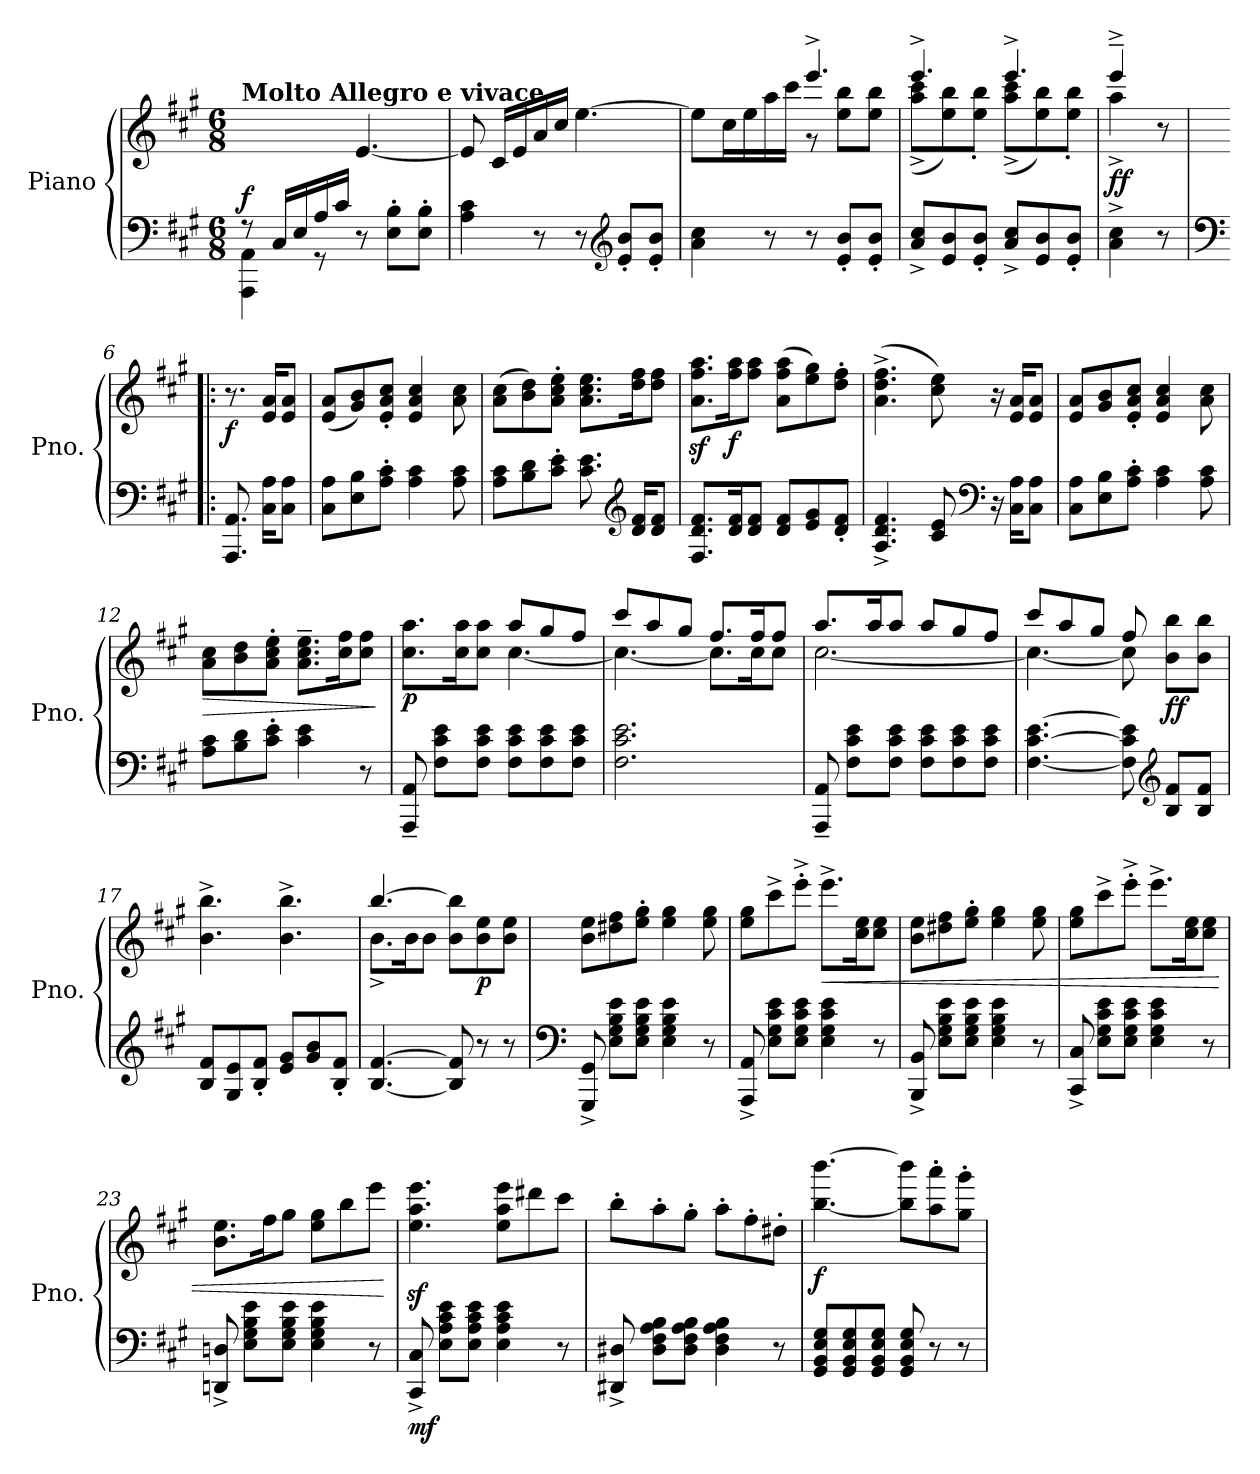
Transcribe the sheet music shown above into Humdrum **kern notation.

**kern	**kern	**dynam
*part1	*part1	*part1
*staff2	*staff1	*staff1/2
*I"Piano	*	*
*I'Pno.	*	*
*clefF4	*clefG2	*
*k[f#c#g#]	*k[f#c#g#]	*
*M6/8	*M6/8	*
=1	=1	=1
*^	*	*
!	!	!LO:TX:a:B:t=Molto Allegro e vivace	!
!	!	!	!LO:DY:a=2
8r	4AAA\ 4AA\	4.ryy	f
16C#/LL	.	.	.
16E/	.	.	.
16A/	8r	.	.
16c#/JJ	.	.	.
8r	8ryy	[4.e/	.
8E\' 8B\'L	4rEEyy	.	.
8E\' 8B\'J	.	.	.
*v	*v	*	*
=2	=2	=2
4A\ 4c#\	8e/]	.
.	16c#/LL	.
.	16e/	.
8r	16a/	.
.	16cc#/JJ	.
8r	[4.ee\	.
*clefG2	*	*
8e/' 8b/'L	.	.
8e/' 8b/'J	.	.
=3	=3	=3
*	*^	*
4a\ 4cc#\	4.rffyy	8ee\L]	.
.	.	16cc#\L	.
.	.	16ee\	.
8r	.	16aa\	.
.	.	16ccc#\JJ	.
8r	4.eee^/	8r	.
8e/' 8b/'L	.	8ee\ 8bb\L	.
8e/' 8b/'J	.	8ee\ 8bb\J	.
=4	=4	=4	=4
8a/^ 8cc#/^L	4.eee^/	(8aa\^ 8ccc#\^L	.
8e/ 8b/	.	8ee\ 8bb\)	.
8e/' 8b/'J	.	8ee\' 8bb\'J	.
8a/^ 8cc#/^L	4.eee^/	(8aa\^ 8ccc#\^L	.
*	*MM146	*	*
8e/ 8b/	.	8ee\ 8bb\)	.
8e/' 8b/'J	.	8ee\' 8bb\'J	.
=5	=5	=5	=5
!	!	!	!LO:DY:b
4a\^ 4cc#\^	4eee^~/	4aa^\	ff
8r	8r	8ryy	.
*	*v	*v	*
!!LO:LB:g=z
=6!|:	=6!|:	=6!|:
*clefF4	*	*
*	*MM176	*
*	*^	*
!	!	!	!LO:DY:b
*	*v	*v	*
8.AAA/ 8.AA/	8.r	f
16C#\ 16A\KL	16e/ 16a/KL	.
8C#\ 8A\J	8e/ 8a/J	.
=7	=7	=7
8C#\ 8A\L	(8e/ 8a/L	.
8E\ 8B\	8g#/ 8b/)	.
8A\' 8c#\'J	8e/' 8a/' 8cc#/'J	.
4A\ 4c#\	4e/ 4a/ 4cc#/	.
8A\ 8c#\	8a\ 8cc#\	.
=8	=8	=8
8A\ 8c#\L	(8a\ 8cc#\L	.
8B\ 8d\	8b\ 8dd\)	.
8c#\' 8e\'J	8a\' 8cc#\' 8ee\'J	.
8.c#\ 8.e\	8.a\ 8.cc#\ 8.ee\L	.
*clefG2	*	*
16d/ 16f#/KL	16dd\ 16ff#\K	.
8d/ 8f#/J	8dd\ 8ff#\J	.
=9	=9	=9
8.F#/ 8.d/ 8.f#/L	8.a\z< 8.ff#\z< 8.aa\z<L	.
!	!	!LO:DY:b
16d/ 16f#/K	16ff#\ 16aa\K	f
8d/ 8f#/J	8ff#\ 8aa\J	.
8d/ 8f#/L	(8a\ 8ff#\ 8aa\L	.
8e/ 8g#/	8ee\ 8gg#\)	.
8d/' 8f#/'J	8dd\' 8ff#\'J	.
=10	=10	=10
4.A/^ 4.d/^ 4.f#/^	(4.a\^ 4.dd\^ 4.ff#\^	.
8c#/ 8e/	8cc#\ 8ee\)	.
*clefF4	*	*
16r	16r	.
16C#\ 16A\KL	16e/ 16a/KL	.
8C#\ 8A\J	8e/ 8a/J	.
!!LO:LB:g=z
=11	=11	=11
8C#\ 8A\L	8e/ 8a/L	.
8E\ 8B\	8g#/ 8b/	.
8A\' 8c#\'J	8e/' 8a/' 8cc#/'J	.
4A\ 4c#\	4e/ 4a/ 4cc#/	.
8A\ 8c#\	8a\ 8cc#\	.
=12	=12	=12
!	!	!LO:HP:b
8A\ 8c#\L	8a\ 8cc#\L	>
8B\ 8d\	8b\ 8dd\	.
8c#\' 8e\'J	8a\' 8cc#\' 8ee\'J	.
4c#\ 4e\	8.a\~ 8.cc#\~ 8.ee\~L	.
.	16cc#\ 16ff#\K	.
8r	8cc#\ 8ff#\J	.
.	.	]
=13	=13	=13
*	*^	*
!	!	!	!LO:DY:b
8AAA/~ 8AA/~	8.cc#\ 8.aa\L	4.rFyy	p
8F#\ 8c#\ 8e\L	.	.	.
.	16cc#\ 16aa\K	.	.
8F#\ 8c#\ 8e\J	8cc#\ 8aa\J	.	.
8F#\ 8c#\ 8e\L	8aa/L	[4.cc#\	.
8F#\ 8c#\ 8e\	8gg#/	.	.
8F#\ 8c#\ 8e\J	8ff#/J	.	.
=14	=14	=14	=14
2.F#\ 2.c#\ 2.e\	8ccc#/L	4.cc#\_	.
.	8aa/	.	.
.	8gg#/J	.	.
.	8.ff#/L	8.cc#\L]	.
.	16ff#/K	16cc#\K	.
.	8ff#/J	8cc#\J	.
=15	=15	=15	=15
8AAA/~ 8AA/~	8.aa/L	[2.cc#\	.
8F#\ 8c#\ 8e\L	.	.	.
.	16aa/K	.	.
8F#\ 8c#\ 8e\J	8aa/J	.	.
8F#\ 8c#\ 8e\L	8aa/L	.	.
8F#\ 8c#\ 8e\	8gg#/	.	.
8F#\ 8c#\ 8e\J	8ff#/J	.	.
!!LO:LB:g=z	!!
=16	=16	=16	=16
[4.F#\ [4.c#\ [4.e\	8ccc#/L	4.cc#\_	.
.	8aa/	.	.
.	8gg#/J	.	.
8F#\] 8c#\] 8e\]	8ff#/	8cc#\]	.
*clefG2	*	*	*
!	!	!	!LO:DY:b
8B/ 8f#/L	8b\ 8bb\L	8rcyy	ff
8B/ 8f#/J	8b\ 8bb\J	8rcyy	.
*	*v	*v	*
=17	=17	=17
8B/ 8f#/L	4.b\^ 4.bb\^	.
8G#/ 8e/	.	.
8B/' 8f#/'J	.	.
8e/ 8g#/L	4.b\^ 4.bb\^	.
8g#/ 8b/	.	.
8B/' 8f#/'J	.	.
=18	=18	=18
*	*^	*
[4.B/ [4.f#/	[4.bb/	8.b^\L	.
.	.	16b\K	.
.	.	8b\J	.
8B/] 8f#/]	8b\ 8bb\]L	8reyy	.
!	!	!	!LO:DY:b
8r	8b\ 8ee\	4reyy	p
8r	8b\ 8ee\J	.	.
*	*v	*v	*
=19	=19	=19
*clefF4	*	*
8GGG#/^ 8GG#/^	8b\ 8ee\L	.
8E\ 8G#\ 8B\ 8e\L	8dd#X\ 8ff#\	.
8E\ 8G#\ 8B\ 8e\J	8ee\' 8gg#\'J	.
4E\ 4G#\ 4B\ 4e\	4ee\ 4gg#\	.
8r	8ee\ 8gg#\	.
=20	=20	=20
8AAA/^ 8AA/^	8ee\ 8gg#\L	.
8E\ 8G#\ 8c#\ 8e\L	8ccc#^\	.
8E\ 8G#\ 8c#\ 8e\J	8eee'^\J	.
!	!	!LO:HP:b
4E\ 4G#\ 4c#\ 4e\	8.eee^\L	<
.	16cc#\ 16ee\K	.
8r	8cc#\ 8ee\J	.
!!LO:LB:g=z
=21	=21	=21
8BBB/^ 8BB/^	8b\ 8ee\L	.
8E\ 8G#\ 8B\ 8e\L	8dd#X\ 8ff#\	.
8E\ 8G#\ 8B\ 8e\J	8ee\' 8gg#\'J	.
4E\ 4G#\ 4B\ 4e\	4ee\ 4gg#\	.
8r	8ee\ 8gg#\	.
=22	=22	=22
8CC#/^ 8C#/^	8ee\ 8gg#\L	.
8E\ 8G#\ 8c#\ 8e\L	8ccc#^\	.
8E\ 8G#\ 8c#\ 8e\J	8eee'^\J	.
4E\ 4G#\ 4c#\ 4e\	8.eee^\L	.
.	16cc#\ 16ee\K	.
8r	8cc#\ 8ee\J	.
=23	=23	=23
8DDn/^ 8Dn/^	8.b\ 8.ee\L	.
8E\ 8G#\ 8B\ 8e\L	.	.
.	16ff#\K	.
8E\ 8G#\ 8B\ 8e\J	8gg#\J	.
4E\ 4G#\ 4B\ 4e\	8ee\ 8gg#\L	.
.	8bb\	.
8r	8eee\J	.
.	.	[
=24	=24	=24
!	!	!LO:DY:b=2
8CC#/^ 8C#/^	4.ee\z< 4.aa\z< 4.eee\z<	mf
8E\ 8A\ 8c#\ 8e\L	.	.
8E\ 8A\ 8c#\ 8e\J	.	.
4E\ 4A\ 4c#\ 4e\	8ee\ 8aa\ 8eee\L	.
.	8ddd#X\	.
8r	8ccc#\J	.
=25	=25	=25
8DD#X/^ 8D#X/^	8bb'\L	.
8D#\ 8F#\ 8A\ 8B\L	8aa'\	.
8D#\ 8F#\ 8A\ 8B\J	8gg#'\J	.
4D#\ 4F#\ 4A\ 4B\	8aa'\L	.
.	8ff#'\	.
8r	8dd#X'\J	.
!!LO:PB:g=z
=26	=26	=26
!	!	!LO:DY:b
8GG#/ 8BB/ 8E/ 8G#/L	[4.bb\ [4.bbb\	f
8GG#/ 8BB/ 8E/ 8G#/	.	.
8GG#/ 8BB/ 8E/ 8G#/J	.	.
8GG#/ 8BB/ 8E/ 8G#/	8bb\] 8bbb\]L	.
8r	8aa\' 8aaa\'	.
8r	8gg#\' 8ggg#\'J	.
=	=	=
*-	*-	*-
